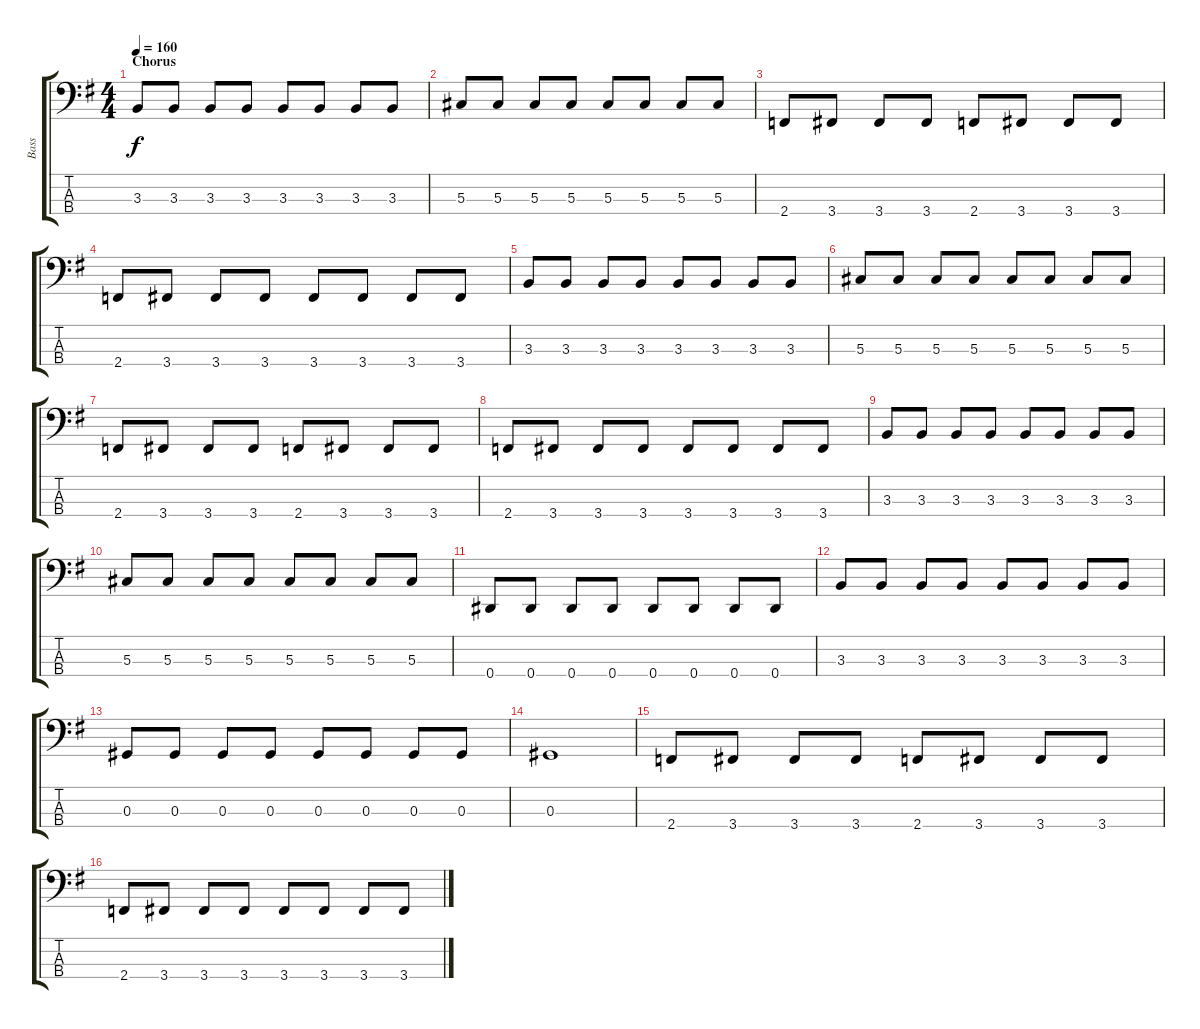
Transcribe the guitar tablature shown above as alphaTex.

\track ("Bass" "Bass") {instrument electricbassfinger}
\staff {score tabs}
\tuning (Gb2 Db2 Ab1 Eb1) {hide}
\ts (4 4)
\section ("" "Chorus")
\tempo 160
\clef f4
\ks g
3.3.8{dy f} 3.3.8 3.3.8 3.3.8 3.3.8 3.3.8 3.3.8 3.3.8 |
5.3.8 5.3.8 5.3.8 5.3.8 5.3.8 5.3.8 5.3.8 5.3.8 |
2.4.8 3.4.8 3.4.8 3.4.8 2.4.8 3.4.8 3.4.8 3.4.8 |
2.4.8 3.4.8 3.4.8 3.4.8 3.4.8 3.4.8 3.4.8 3.4.8 |
3.3.8 3.3.8 3.3.8 3.3.8 3.3.8 3.3.8 3.3.8 3.3.8 |
5.3.8 5.3.8 5.3.8 5.3.8 5.3.8 5.3.8 5.3.8 5.3.8 |
2.4.8 3.4.8 3.4.8 3.4.8 2.4.8 3.4.8 3.4.8 3.4.8 |
2.4.8 3.4.8 3.4.8 3.4.8 3.4.8 3.4.8 3.4.8 3.4.8 |
3.3.8 3.3.8 3.3.8 3.3.8 3.3.8 3.3.8 3.3.8 3.3.8 |
5.3.8 5.3.8 5.3.8 5.3.8 5.3.8 5.3.8 5.3.8 5.3.8 |
0.4.8 0.4.8 0.4.8 0.4.8 0.4.8 0.4.8 0.4.8 0.4.8 |
3.3.8 3.3.8 3.3.8 3.3.8 3.3.8 3.3.8 3.3.8 3.3.8 |
0.3.8 0.3.8 0.3.8 0.3.8 0.3.8 0.3.8 0.3.8 0.3.8 |
0.3.1 |
2.4.8 3.4.8 3.4.8 3.4.8 2.4.8 3.4.8 3.4.8 3.4.8 |
2.4.8 3.4.8 3.4.8 3.4.8 3.4.8 3.4.8 3.4.8 3.4.8
